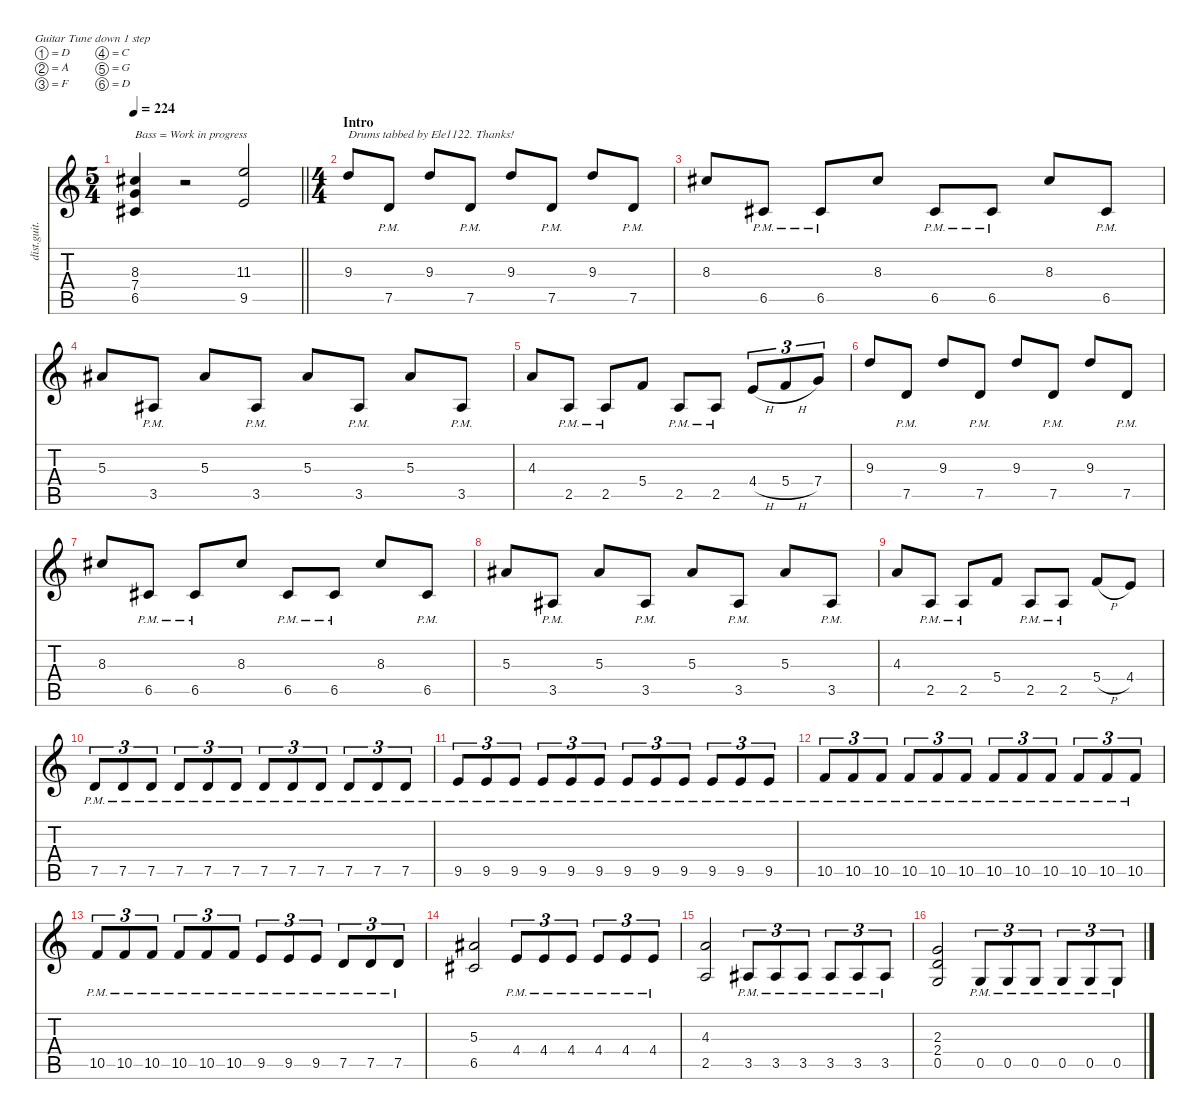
\defaultSystemsLayout 4
\hideDynamics
\bracketExtendMode nobrackets
\otherSystemsTrackNameOrientation horizontal
\track ("Left Guitar" "dist.guit.") {instrument distortionguitar}
\staff {score tabs}
\tuning (D4 A3 F3 C3 G2 D2)
\ts (5 4)
\beaming (8 6 4)
\tempo 224
\clef g2
\barLineRight lightlight
\ks c
(8.3{acc #} 7.4 6.5{acc #}).4{txt "Bass = Work in progress" dy f instrument distortionguitar beam Up} r.2{beam Up} (11.3 9.5).2{beam Up} |
\ts (4 4)
\beaming (8 2 2 2 2)
\section ("" "Intro")
9.3.8{txt "Drums tabbed by Ele1122. Thanks!" beam Up} 7.5{pm}.8{beam Up} 9.3.8{beam Up} 7.5{pm}.8{beam Up} 9.3.8{beam Up} 7.5{pm}.8{beam Up} 9.3.8{beam Up} 7.5{pm}.8{beam Up} |
8.3{acc #}.8{beam Up} 6.5{pm acc #}.8{beam Up} 6.5{pm acc #}.8{beam Up} 8.3{acc #}.8{beam Up} 6.5{pm acc #}.8{beam Up} 6.5{pm acc #}.8{beam Up} 8.3{acc #}.8{beam Up} 6.5{pm acc #}.8{beam Up} |
5.3{acc #}.8{beam Up} 3.5{pm acc #}.8{beam Up} 5.3{acc #}.8{beam Up} 3.5{pm acc #}.8{beam Up} 5.3{acc #}.8{beam Up} 3.5{pm acc #}.8{beam Up} 5.3{acc #}.8{beam Up} 3.5{pm acc #}.8{beam Up} |
4.3.8{beam Up} 2.5{pm}.8{beam Up} 2.5{pm}.8{beam Up} 5.4.8{beam Up} 2.5{pm}.8{beam Up} 2.5{pm}.8{beam Up} 4.4{h}.8{tu (3 2) beam Up} 5.4{h}.8{tu (3 2) beam Up} 7.4.8{tu (3 2) beam Up} |
9.3.8{beam Up} 7.5{pm}.8{beam Up} 9.3.8{beam Up} 7.5{pm}.8{beam Up} 9.3.8{beam Up} 7.5{pm}.8{beam Up} 9.3.8{beam Up} 7.5{pm}.8{beam Up} |
8.3{acc #}.8{beam Up} 6.5{pm acc #}.8{beam Up} 6.5{pm acc #}.8{beam Up} 8.3{acc #}.8{beam Up} 6.5{pm acc #}.8{beam Up} 6.5{pm acc #}.8{beam Up} 8.3{acc #}.8{beam Up} 6.5{pm acc #}.8{beam Up} |
5.3{acc #}.8{beam Up} 3.5{pm acc #}.8{beam Up} 5.3{acc #}.8{beam Up} 3.5{pm acc #}.8{beam Up} 5.3{acc #}.8{beam Up} 3.5{pm acc #}.8{beam Up} 5.3{acc #}.8{beam Up} 3.5{pm acc #}.8{beam Up} |
4.3.8{beam Up} 2.5{pm}.8{beam Up} 2.5{pm}.8{beam Up} 5.4.8{beam Up} 2.5{pm}.8{beam Up} 2.5{pm}.8{beam Up} 5.4{h}.8{beam Up} 4.4.8{beam Up} |
7.5{pm}.8{tu (3 2) beam Up} 7.5{pm}.8{tu (3 2) beam Up} 7.5{pm}.8{tu (3 2) beam Up} 7.5{pm}.8{tu (3 2) beam Up} 7.5{pm}.8{tu (3 2) beam Up} 7.5{pm}.8{tu (3 2) beam Up} 7.5{pm}.8{tu (3 2) beam Up} 7.5{pm}.8{tu (3 2) beam Up} 7.5{pm}.8{tu (3 2) beam Up} 7.5{pm}.8{tu (3 2) beam Up} 7.5{pm}.8{tu (3 2) beam Up} 7.5{pm}.8{tu (3 2) beam Up} |
9.5{pm}.8{tu (3 2) beam Up} 9.5{pm}.8{tu (3 2) beam Up} 9.5{pm}.8{tu (3 2) beam Up} 9.5{pm}.8{tu (3 2) beam Up} 9.5{pm}.8{tu (3 2) beam Up} 9.5{pm}.8{tu (3 2) beam Up} 9.5{pm}.8{tu (3 2) beam Up} 9.5{pm}.8{tu (3 2) beam Up} 9.5{pm}.8{tu (3 2) beam Up} 9.5{pm}.8{tu (3 2) beam Up} 9.5{pm}.8{tu (3 2) beam Up} 9.5{pm}.8{tu (3 2) beam Up} |
10.5{pm}.8{tu (3 2) beam Up} 10.5{pm}.8{tu (3 2) beam Up} 10.5{pm}.8{tu (3 2) beam Up} 10.5{pm}.8{tu (3 2) beam Up} 10.5{pm}.8{tu (3 2) beam Up} 10.5{pm}.8{tu (3 2) beam Up} 10.5{pm}.8{tu (3 2) beam Up} 10.5{pm}.8{tu (3 2) beam Up} 10.5{pm}.8{tu (3 2) beam Up} 10.5{pm}.8{tu (3 2) beam Up} 10.5{pm}.8{tu (3 2) beam Up} 10.5{pm}.8{tu (3 2) beam Up} |
10.5{pm}.8{tu (3 2) beam Up} 10.5{pm}.8{tu (3 2) beam Up} 10.5{pm}.8{tu (3 2) beam Up} 10.5{pm}.8{tu (3 2) beam Up} 10.5{pm}.8{tu (3 2) beam Up} 10.5{pm}.8{tu (3 2) beam Up} 9.5{pm}.8{tu (3 2) beam Up} 9.5{pm}.8{tu (3 2) beam Up} 9.5{pm}.8{tu (3 2) beam Up} 7.5{pm}.8{tu (3 2) beam Up} 7.5{pm}.8{tu (3 2) beam Up} 7.5{pm}.8{tu (3 2) beam Up} |
(5.3{acc #} 6.5{acc #}).2{beam Up} 4.4{pm}.8{tu (3 2) beam Up} 4.4{pm}.8{tu (3 2) beam Up} 4.4{pm}.8{tu (3 2) beam Up} 4.4{pm}.8{tu (3 2) beam Up} 4.4{pm}.8{tu (3 2) beam Up} 4.4{pm}.8{tu (3 2) beam Up} |
(4.3 2.5).2{beam Up} 3.5{pm acc #}.8{tu (3 2) beam Up} 3.5{pm acc #}.8{tu (3 2) beam Up} 3.5{pm acc #}.8{tu (3 2) beam Up} 3.5{pm acc #}.8{tu (3 2) beam Up} 3.5{pm acc #}.8{tu (3 2) beam Up} 3.5{pm acc #}.8{tu (3 2) beam Up} |
(2.3 2.4 0.5).2{beam Up} 0.5{pm}.8{tu (3 2) beam Up} 0.5{pm}.8{tu (3 2) beam Up} 0.5{pm}.8{tu (3 2) beam Up} 0.5{pm}.8{tu (3 2) beam Up} 0.5{pm}.8{tu (3 2) beam Up} 0.5{pm}.8{tu (3 2) beam Up}
